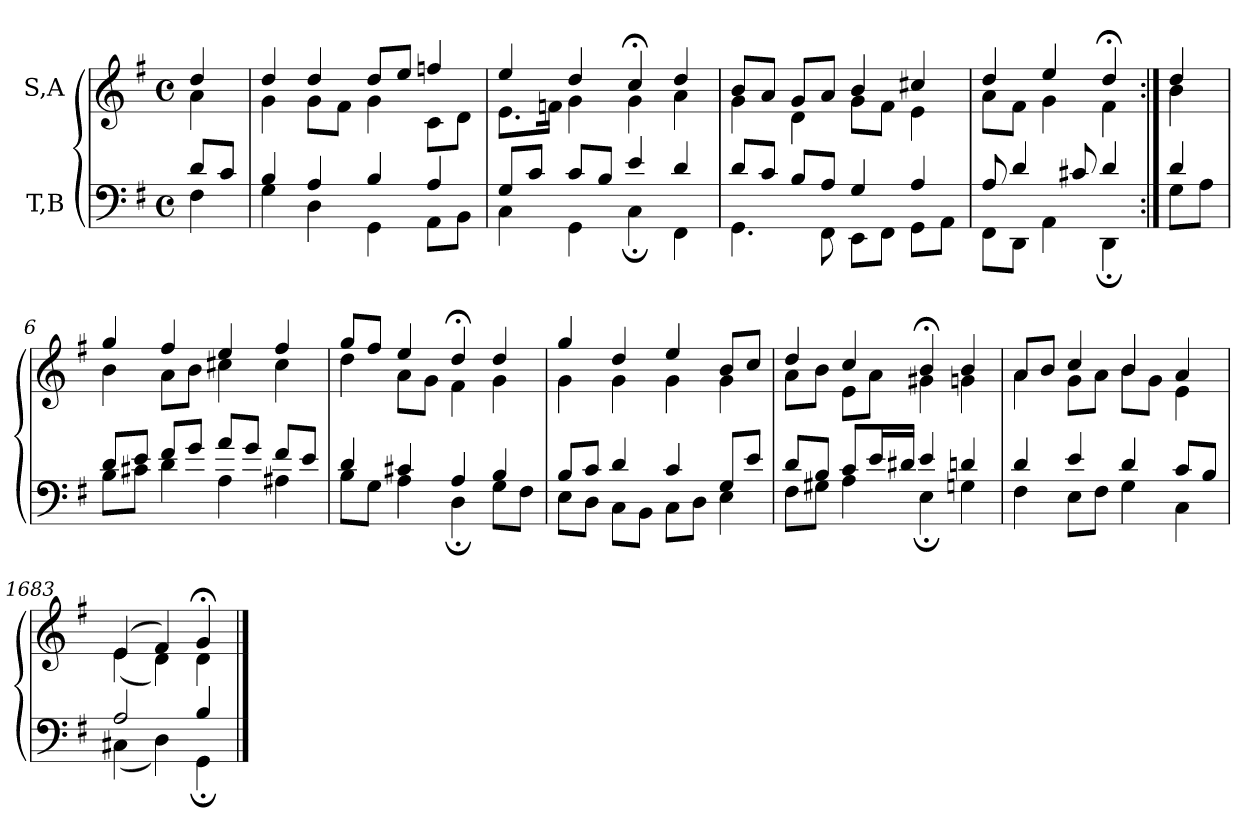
**kern	**kern
*part2	*part1
*staff2	*staff1
*I"T,B	*I"S,A
*clefF4	*clefG2
*k[f#]	*k[f#]
*M4/4	*M4/4
*met(c)	*met(c)
=	=
*^	*^
8dL	4F#	4dd	4a
8cJ	.	.	.
=1	=1	=1	=1
4B	4G	4dd	4g
4A	4D	4dd	8gL
.	.	.	8f#J
4B	4GG	8ddL	4g
.	.	8eeJ	.
4A	8AAL	4ffn	8cL
.	8BBJ	.	8dJ
=2	=2	=2	=2
8GL	4C	4ee	8.eL
8cJ	.	.	.
.	.	.	16fnJk
8cL	4GG	4dd	4g
8BJ	.	.	.
4e	4C;	4cc;<	4g
4d	4FF#	4dd	4a
=3	=3	=3	=3
8dL	4.GG	8bL	4g
8cJ	.	8aJ	.
8BL	.	8gL	4d
8AJ	8FF#	8aJ	.
4G	8EEL	4b	8gL
.	8FF#J	.	8f#J
4A	8GGL	4cc#X	4e
.	8AAJ	.	.
=1676	=1676	=1676	=1676
8A	8FF#L	4dd	8aL
4d	8DDJ	.	8f#J
.	4AA	4ee	4g
8c#X	.	.	.
4d	4DD;	4dd;<	4f#
=1677:|!	=1677:|!	=1677:|!	=1677:|!
4d	8GL	4dd	4b
.	8AJ	.	.
=6	=6	=6	=6
8dL	8BL	4gg	4b
8eJ	8c#XJ	.	.
8f#L	4d	4ff#	8aL
8gJ	.	.	8bJ
8aL	4A	4ee	4cc#X
8gJ	.	.	.
8f#L	4A#X	4ff#	4cc#
8eJ	.	.	.
=7	=7	=7	=7
4d	8BL	8ggL	4dd
.	8GJ	8ff#J	.
4c#X	4A	4ee	8aL
.	.	.	8gJ
4A	4D;	4dd;<	4f#
4B	8GL	4dd	4g
.	8F#J	.	.
=8	=8	=8	=8
8BL	8EL	4gg	4g
8cJ	8DJ	.	.
4d	8CL	4dd	4g
.	8BBJ	.	.
4c	8CL	4ee	4g
.	8DJ	.	.
8GL	4E	8bL	4g
8eJ	.	8ccJ	.
=9	=9	=9	=9
8dL	8F#L	4dd	8aL
8BJ	8G#XJ	.	8bJ
8cL	4A	4cc	8eL
16eL	.	.	8aJ
16d#XJJ	.	.	.
4e	4E;	4b;<	4g#X
4dn	4Gn	4b	4gn
=10	=10	=10	=10
4d	4F#	8aL	4a
.	.	8bJ	.
4e	8EL	4cc	8gL
.	8F#J	.	8aJ
4d	4G	4b	8bL
.	.	.	8gJ
8cL	4C	4a	4e
8BJ	.	.	.
=1683	=1683	=1683	=1683
2A	(<4C#X	(>4e	(<4e
.	4D)	4f#)	4d)
4B	4GG;	4g;<	4d
*v	*v	*	*
*	*v	*v
==	==
*-	*-
